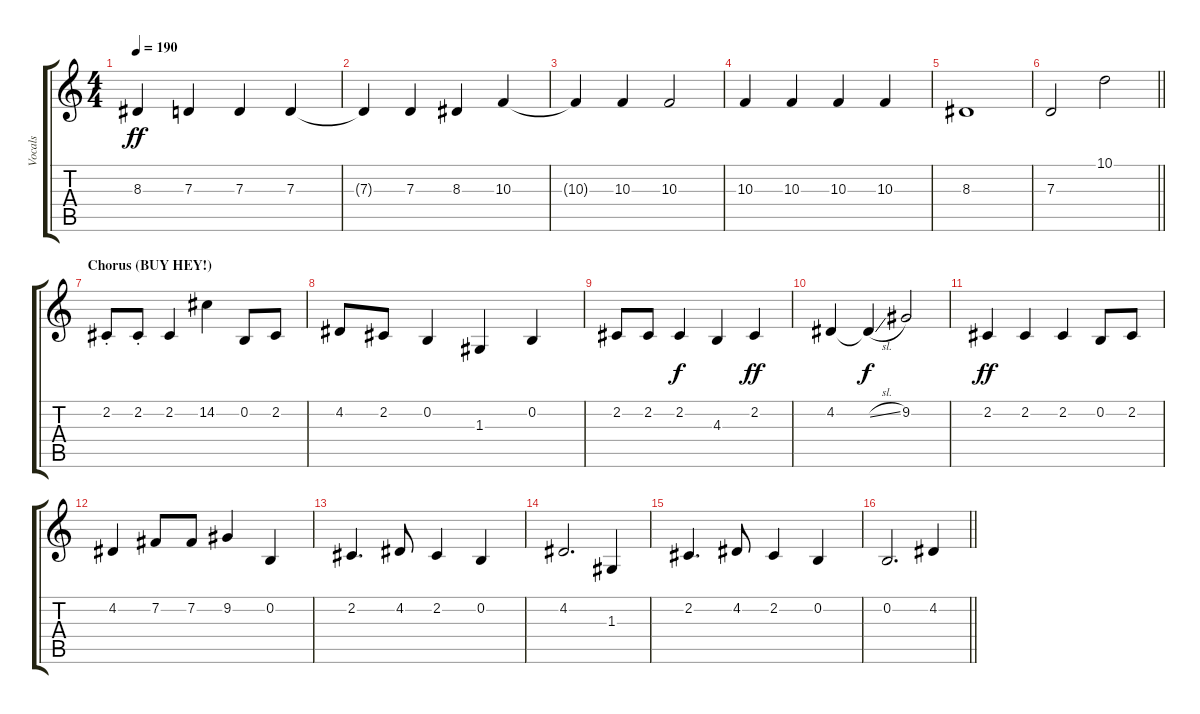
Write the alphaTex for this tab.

\track ("Vocals" "Vocals") {instrument lead1square}
\staff {score tabs}
\tuning (E4 B3 G3 D3 A2 E2) {hide}
\ts (4 4)
\tempo 190
\clef g2
\ks c
8.3{t}.4{dy ff} 7.3.4 7.3.4 7.3.4 |
7.3{t}.4 7.3.4 8.3.4 10.3.4 |
10.3{t}.4 10.3.4 10.3.2 |
10.3.4 10.3.4 10.3.4 10.3.4 |
8.3.1 |
\barLineRight lightlight
7.3.2 10.1.2 |
\section ("" "Chorus (BUY HEY!)")
2.2{st}.8 2.2{st}.8 2.2.4 14.2.4 0.2.8 2.2.8 |
4.2.8 2.2.8 0.2.4 1.3.4 0.2.4 |
2.2.8 2.2.8 2.2.4{dy f} 4.3.4 2.2.4{dy ff} |
4.2.4 4.2{sl t}.4{dy f} 9.2.2 |
2.2.4{dy ff} 2.2.4 2.2.4 0.2.8 2.2.8 |
4.2.4 7.2.8 7.2.8 9.2.4 0.2.4 |
2.2.4{d} 4.2.8 2.2.4 0.2.4 |
4.2.2{d} 1.3.4 |
2.2.4{d} 4.2.8 2.2.4 0.2.4 |
\barLineRight lightlight
0.2.2{d} 4.2.4
